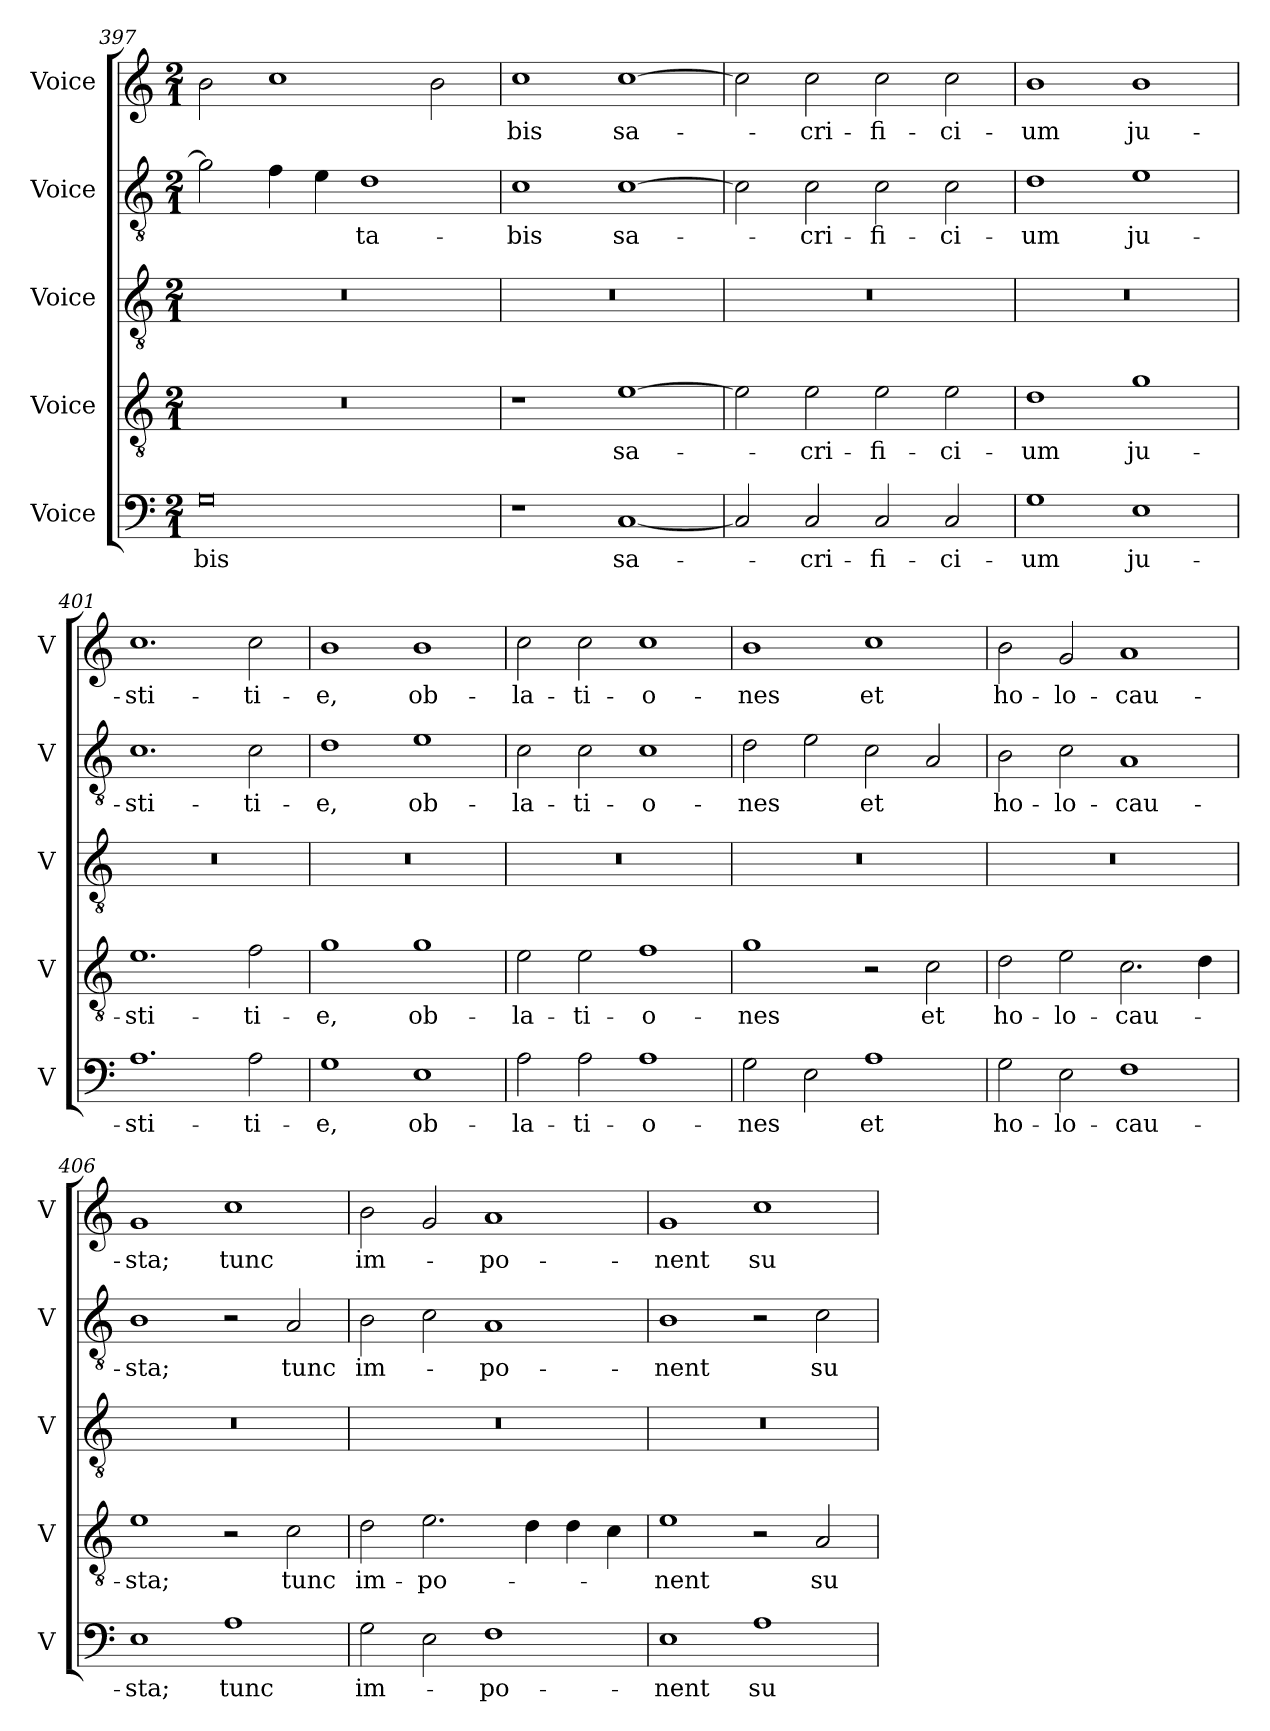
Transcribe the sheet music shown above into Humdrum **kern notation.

**kern	**text	**kern	**text	**kern	**kern	**text	**kern	**text
*part5	*part5	*part4	*part4	*part3	*part2	*part2	*part1	*part1
*staff5	*staff5	*staff4	*staff4	*staff3	*staff2	*staff2	*staff1	*staff1
*I"Voice	*	*I"Voice	*	*I"Voice	*I"Voice	*	*I"Voice	*
*I'V	*	*I'V	*	*I'V	*I'V	*	*I'V	*
*clefF4	*	*clefGv2	*	*clefGv2	*clefGv2	*	*clefG2	*
*k[]	*	*k[]	*	*k[]	*k[]	*	*k[]	*
*M2/1	*	*M2/1	*	*M2/1	*M2/1	*	*M2/1	*
=397	=397	=397	=397	=397	=397	=397	=397	=397
!	!LO:LY:b	!	!	!	!	!	!	!
0G	-bis	0r	.	0r	2g\]	.	2b\	.
.	.	.	.	.	4f\	.	1cc	.
.	.	.	.	.	4e\	.	.	.
!	!	!	!	!	!	!LO:LY:b	!	!
.	.	.	.	.	1d	-ta-	.	.
.	.	.	.	.	.	.	2b\	.
=398	=398	=398	=398	=398	=398	=398	=398	=398
!	!	!	!	!	!	!LO:LY:b	!	!LO:LY:b
1r	.	1r	.	0r	1c	bis	1cc	-bis
!	!LO:LY:b	!	!LO:LY:b	!	!	!LO:LY:b	!	!LO:LY:b
[1C	sa-	[1e	sa-	.	[1c	sa-	[1cc	sa-
=399	=399	=399	=399	=399	=399	=399	=399	=399
2C/]	.	2e\]	.	0r	2c\]	.	2cc\]	.
!	!LO:LY:b	!	!LO:LY:b	!	!	!LO:LY:b	!	!LO:LY:b
2C/	-cri-	2e\	-cri-	.	2c\	-cri-	2cc\	-cri-
!	!LO:LY:b	!	!LO:LY:b	!	!	!LO:LY:b	!	!LO:LY:b
2C/	-fi-	2e\	-fi-	.	2c\	-fi-	2cc\	-fi-
!	!LO:LY:b	!	!LO:LY:b	!	!	!LO:LY:b	!	!LO:LY:b
2C/	-ci-	2e\	-ci-	.	2c\	-ci-	2cc\	-ci-
!!LO:PB:g=z
=400	=400	=400	=400	=400	=400	=400	=400	=400
!	!LO:LY:b	!	!LO:LY:b	!	!	!LO:LY:b	!	!LO:LY:b
1G	-um	1d	-um	0r	1d	-um	1b	-um
!	!LO:LY:b	!	!LO:LY:b	!	!	!LO:LY:b	!	!LO:LY:b
1E	ju-	1g	ju-	.	1e	ju-	1b	ju-
=401	=401	=401	=401	=401	=401	=401	=401	=401
!	!LO:LY:b	!	!LO:LY:b	!	!	!LO:LY:b	!	!LO:LY:b
1.A	-sti-	1.e	-sti-	0r	1.c	-sti-	1.cc	-sti-
!	!LO:LY:b	!	!LO:LY:b	!	!	!LO:LY:b	!	!LO:LY:b
2A\	-ti-	2f\	-ti-	.	2c\	-ti-	2cc\	-ti-
=402	=402	=402	=402	=402	=402	=402	=402	=402
!	!LO:LY:b	!	!LO:LY:b	!	!	!LO:LY:b	!	!LO:LY:b
1G	-e,	1g	-e,	0r	1d	-e,	1b	-e,
!	!LO:LY:b	!	!LO:LY:b	!	!	!LO:LY:b	!	!LO:LY:b
1E	ob-	1g	ob-	.	1e	ob-	1b	ob-
=403	=403	=403	=403	=403	=403	=403	=403	=403
!	!LO:LY:b	!	!LO:LY:b	!	!	!LO:LY:b	!	!LO:LY:b
2A\	-la-	2e\	-la-	0r	2c\	-la-	2cc\	-la-
!	!LO:LY:b	!	!LO:LY:b	!	!	!LO:LY:b	!	!LO:LY:b
2A\	-ti-	2e\	-ti-	.	2c\	-ti-	2cc\	-ti-
!	!LO:LY:b	!	!LO:LY:b	!	!	!LO:LY:b	!	!LO:LY:b
1A	-o-	1f	-o-	.	1c	-o-	1cc	-o-
=404	=404	=404	=404	=404	=404	=404	=404	=404
!	!LO:LY:b	!	!LO:LY:b	!	!	!LO:LY:b	!	!LO:LY:b
2G\	-nes	1g	-nes	0r	2d\	-nes	1b	-nes
2E\	.	.	.	.	2e\	.	.	.
!	!LO:LY:b	!	!	!	!	!LO:LY:b	!	!LO:LY:b
1A	et	2r	.	.	2c\	et	1cc	et
!	!	!	!LO:LY:b	!	!	!	!	!
.	.	2c\	et	.	2A/	.	.	.
!!LO:LB:g=z
=405	=405	=405	=405	=405	=405	=405	=405	=405
!	!LO:LY:b	!	!LO:LY:b	!	!	!LO:LY:b	!	!LO:LY:b
2G\	ho-	2d\	ho-	0r	2B\	ho-	2b\	ho-
!	!LO:LY:b	!	!LO:LY:b	!	!	!LO:LY:b	!	!LO:LY:b
2E\	-lo-	2e\	-lo-	.	2c\	-lo-	2g/	-lo-
!	!LO:LY:b	!	!LO:LY:b	!	!	!LO:LY:b	!	!LO:LY:b
1F	-cau-	2.c\	-cau-	.	1A	-cau-	1a	-cau-
.	.	4d\	.	.	.	.	.	.
=406	=406	=406	=406	=406	=406	=406	=406	=406
!	!LO:LY:b	!	!LO:LY:b	!	!	!LO:LY:b	!	!LO:LY:b
1E	-sta;	1e	-sta;	0r	1B	-sta;	1g	-sta;
!	!LO:LY:b	!	!	!	!	!	!	!LO:LY:b
1A	tunc	2r	.	.	2r	.	1cc	tunc
!	!	!	!LO:LY:b	!	!	!LO:LY:b	!	!
.	.	2c\	tunc	.	2A/	tunc	.	.
=407	=407	=407	=407	=407	=407	=407	=407	=407
!	!LO:LY:b	!	!LO:LY:b	!	!	!LO:LY:b	!	!LO:LY:b
2G\	im-	2d\	im-	0r	2B\	im-	2b\	im-
!	!	!	!LO:LY:b	!	!	!	!	!
2E\	.	2.e\	-po-	.	2c\	.	2g/	.
!	!LO:LY:b	!	!	!	!	!LO:LY:b	!	!LO:LY:b
1F	-po-	.	.	.	1A	-po-	1a	-po-
.	.	4d\	.	.	.	.	.	.
.	.	4d\	.	.	.	.	.	.
.	.	4c\	.	.	.	.	.	.
=408	=408	=408	=408	=408	=408	=408	=408	=408
!	!LO:LY:b	!	!LO:LY:b	!	!	!LO:LY:b	!	!LO:LY:b
1E	-nent	1e	-nent	0r	1B	-nent	1g	-nent
!	!LO:LY:b	!	!	!	!	!	!	!LO:LY:b
1A	su-	2r	.	.	2r	.	1cc	su-
!	!	!	!LO:LY:b	!	!	!LO:LY:b	!	!
.	.	2A/	su-	.	2c\	su-	.	.
=	=	=	=	=	=	=	=	=
*-	*-	*-	*-	*-	*-	*-	*-	*-
